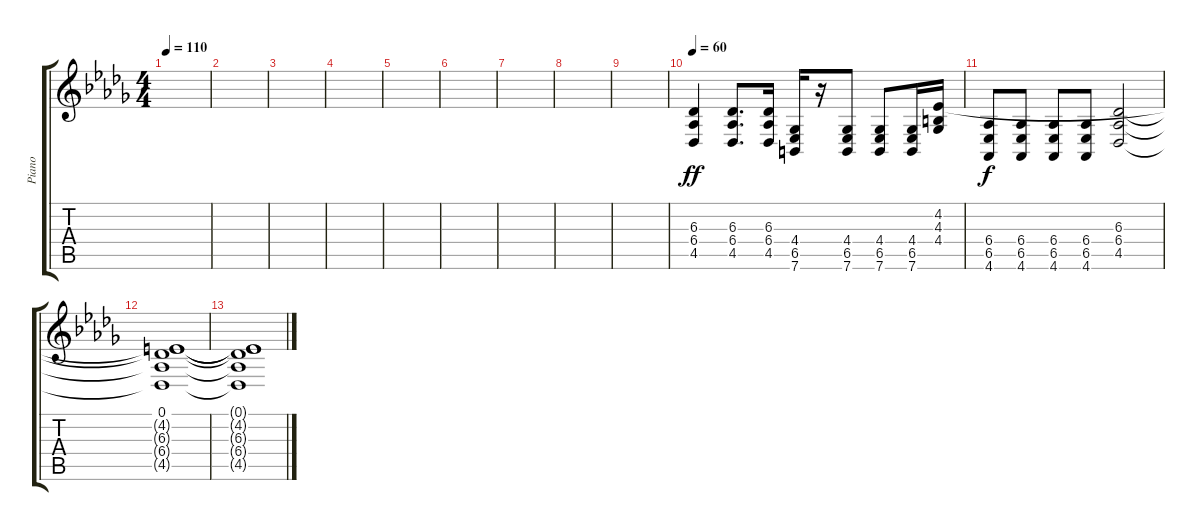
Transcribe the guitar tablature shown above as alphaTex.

\track ("Piano" "Piano") {instrument acousticgrandpiano}
\staff {score tabs}
\tuning (E4 B3 G3 D3 A2 E2) {hide}
\ts (4 4)
\tempo 110
\clef g2
\ks db
|
|
|
|
|
|
|
|
|
\tempo 60
(6.3 6.4 4.5).4{dy ff volume 12} (6.3 6.4 4.5).8{d} (6.3 6.4 4.5).16 (4.4 6.5 7.6).16 r.16 (4.4 6.5 7.6).8 (4.4 6.5 7.6).8 (4.4 6.5 7.6).16 (4.2 4.3 4.4).16 |
(6.4 6.5 4.6).8{dy f} (6.4 6.5 4.6).8 (6.4 6.5 4.6).8 (6.4 6.5 4.6).8 (6.3 6.4 4.5).2 |
(0.1 4.2{t} 6.3{t} 6.4{t} 4.5{t}).1 |
(0.1{t} 4.2{t} 6.3{t} 6.4{t} 4.5{t}).1
